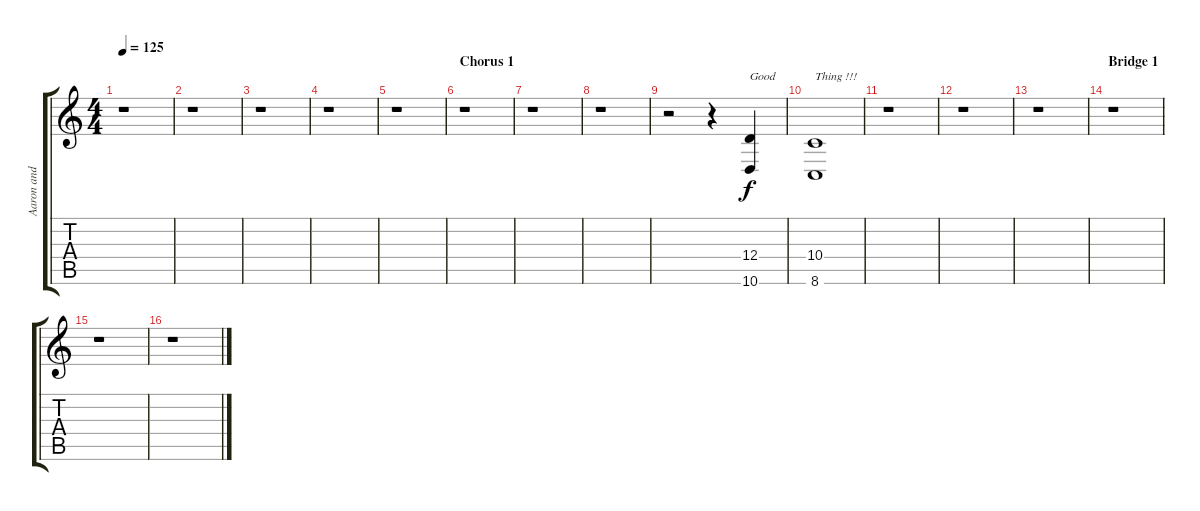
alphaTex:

\track ("Aaron and Scott (Backing Vocals)" "Aaron and ") {instrument clarinet}
\staff {score tabs}
\tuning (E4 B3 G3 D3 A2 E2) {hide}
\ts (4 4)
\tempo 125
\clef g2
\ks c
r.1{dy f} |
r.1 |
r.1 |
r.1 |
r.1 |
\section ("" "Chorus 1")
r.1 |
r.1 |
r.1 |
r.2 r.4 (12.4 10.6).4{txt "Good"} |
(10.4 8.6).1{txt "Thing !!!"} |
r.1 |
r.1 |
r.1 |
\section ("" "Bridge 1")
r.1 |
r.1 |
r.1
